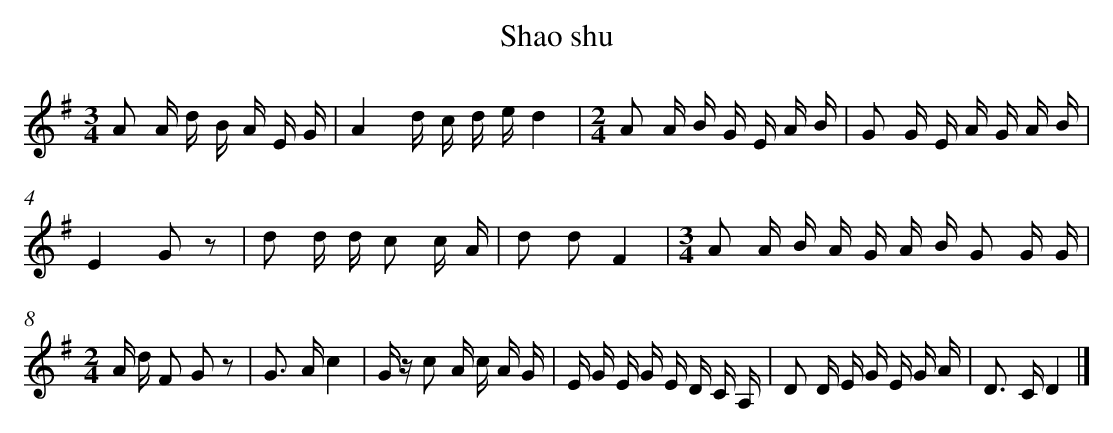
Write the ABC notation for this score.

X:1
T: Shao shu
L: 1/16
M: 3/4
K: G
A2 A d B A E G [I:setbarnb 1]|
A4d c d ed4 |
[M:2/4]A2 A B G E A B |
G2 G E A G A B |
E4G2 z2 |
d2 d d c2 c A |
d2 d2F4 |
[M:3/4]A2 A B A G A B G2 G G |
[M:2/4]A d F2 G2 z2 |
G2> A2c4 |
G z c2 A c A G |
E G E G E D C A, |
D2 D E G E G A |
D2> C2D4 |]
